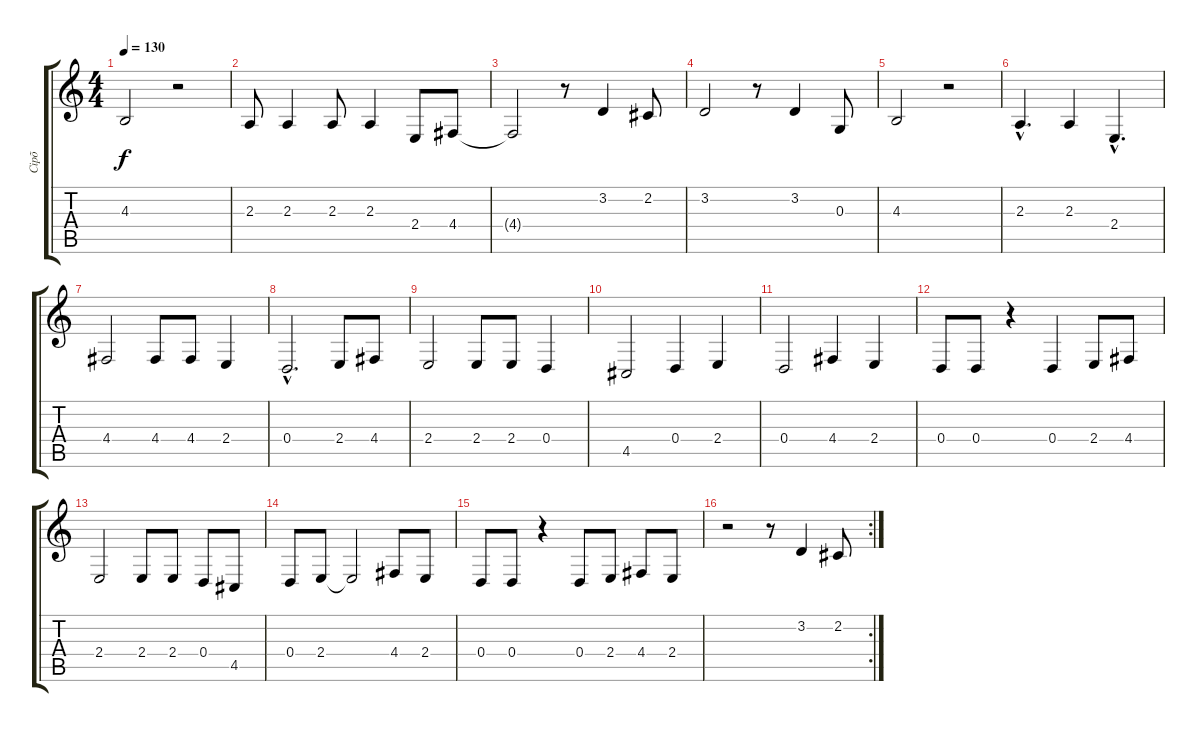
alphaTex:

\track ("Cipõ" "Cipõ") {instrument violin}
\staff {score tabs}
\tuning (E4 B3 G3 D3 A2 E2) {hide}
\ts (4 4)
\tempo 130
\clef g2
\ks c
4.3.2{dy f} r.2 |
2.3.8 2.3.4 2.3.8 2.3.4 2.4.8 4.4.8 |
4.4{t}.2 r.8 3.2.4 2.2.8 |
3.2.2 r.8 3.2.4 0.3.8 |
4.3.2 r.2 |
2.3{hac}.4{d} 2.3.4 2.4{hac}.4{d} |
4.4.2 4.4.8 4.4.8 2.4.4 |
0.4{hac}.2{d} 2.4.8 4.4.8 |
2.4.2 2.4.8 2.4.8 0.4.4 |
4.5.2 0.4.4 2.4.4 |
0.4.2 4.4.4 2.4.4 |
0.4.8 0.4.8 r.4 0.4.4 2.4.8 4.4.8 |
2.4.2 2.4.8 2.4.8 0.4.8 4.5.8 |
0.4.8 2.4.8 2.4{t}.2 4.4.8 2.4.8 |
0.4.8 0.4.8 r.4 0.4.8 2.4.8 4.4.8 2.4.8 |
\rc 2
r.2 r.8 3.2.4 2.2.8
